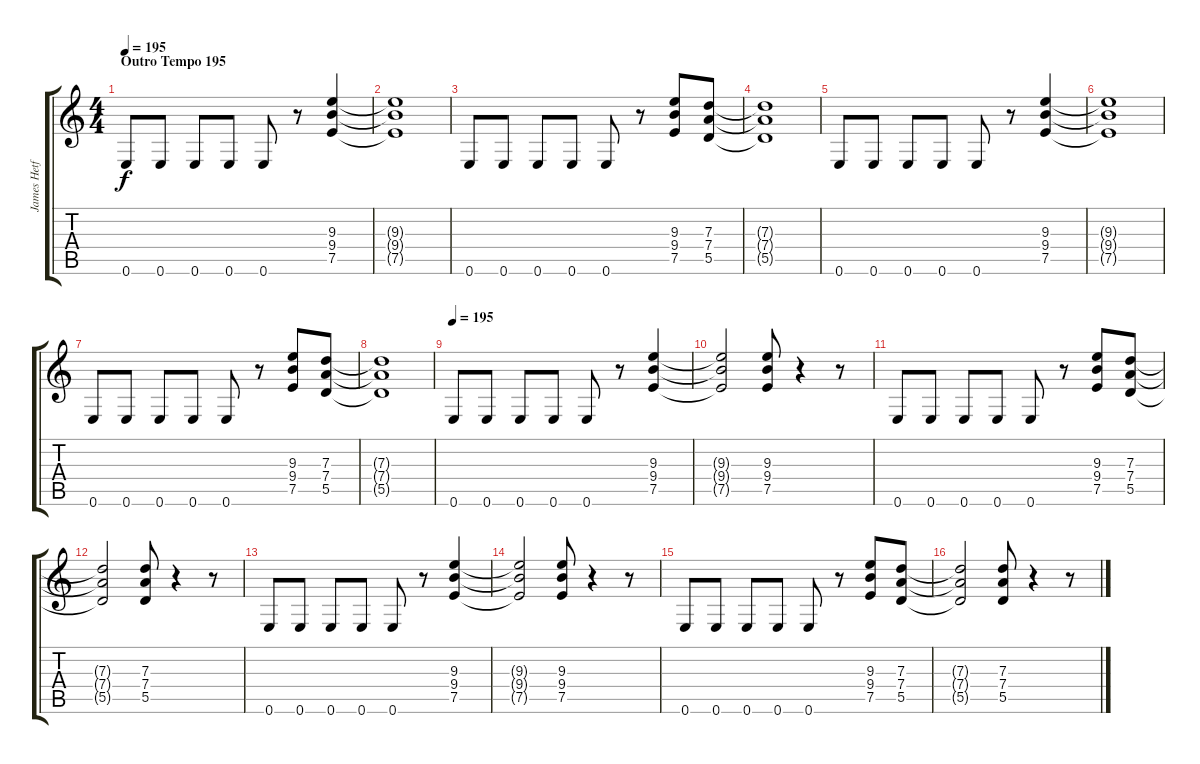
\track ("James Hetfield (Guitar)" "James Hetf") {instrument distortionguitar}
\staff {score tabs}
\tuning (E4 B3 G3 D3 A2 E2) {hide}
\ts (4 4)
\section ("" "Outro Tempo 195")
\tempo 195
\clef g2
\ks c
0.6.8{dy f} 0.6.8 0.6.8 0.6.8 0.6.8 r.8 (9.3 9.4 7.5).4 |
(9.3{t} 9.4{t} 7.5{t}).1 |
0.6.8 0.6.8 0.6.8 0.6.8 0.6.8 r.8 (9.3 9.4 7.5).8 (7.3 7.4 5.5).8 |
(7.3{t} 7.4{t} 5.5{t}).1 |
0.6.8 0.6.8 0.6.8 0.6.8 0.6.8 r.8 (9.3 9.4 7.5).4 |
(9.3{t} 9.4{t} 7.5{t}).1 |
0.6.8 0.6.8 0.6.8 0.6.8 0.6.8 r.8 (9.3 9.4 7.5).8 (7.3 7.4 5.5).8 |
(7.3{t} 7.4{t} 5.5{t}).1 |
\tempo 195
0.6.8 0.6.8 0.6.8 0.6.8 0.6.8 r.8 (9.3 9.4 7.5).4 |
(9.3{t} 9.4{t} 7.5{t}).2 (9.3 9.4 7.5).8 r.4 r.8 |
0.6.8 0.6.8 0.6.8 0.6.8 0.6.8 r.8 (9.3 9.4 7.5).8 (7.3 7.4 5.5).8 |
(7.3{t} 7.4{t} 5.5{t}).2 (7.3 7.4 5.5).8 r.4 r.8 |
0.6.8 0.6.8 0.6.8 0.6.8 0.6.8 r.8 (9.3 9.4 7.5).4 |
(9.3{t} 9.4{t} 7.5{t}).2 (9.3 9.4 7.5).8 r.4 r.8 |
0.6.8 0.6.8 0.6.8 0.6.8 0.6.8 r.8 (9.3 9.4 7.5).8 (7.3 7.4 5.5).8 |
(7.3{t} 7.4{t} 5.5{t}).2 (7.3 7.4 5.5).8 r.4 r.8
